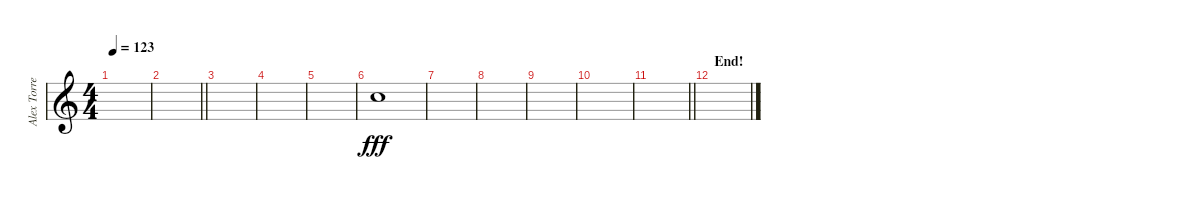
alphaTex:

\track ("Alex Torres [Backup Vocals II]" "Alex Torre") {instrument bassoon}
\staff {score}
\tuning (E4 B3 G3 D3 A2 E2) {hide}
\ts (4 4)
\tempo 123
\clef g2
\ks c
|
\barLineRight lightlight
|
|
|
|
8.1.1{dy fff} |
|
|
|
|
\barLineRight lightlight
|
\section ("" "End!")
